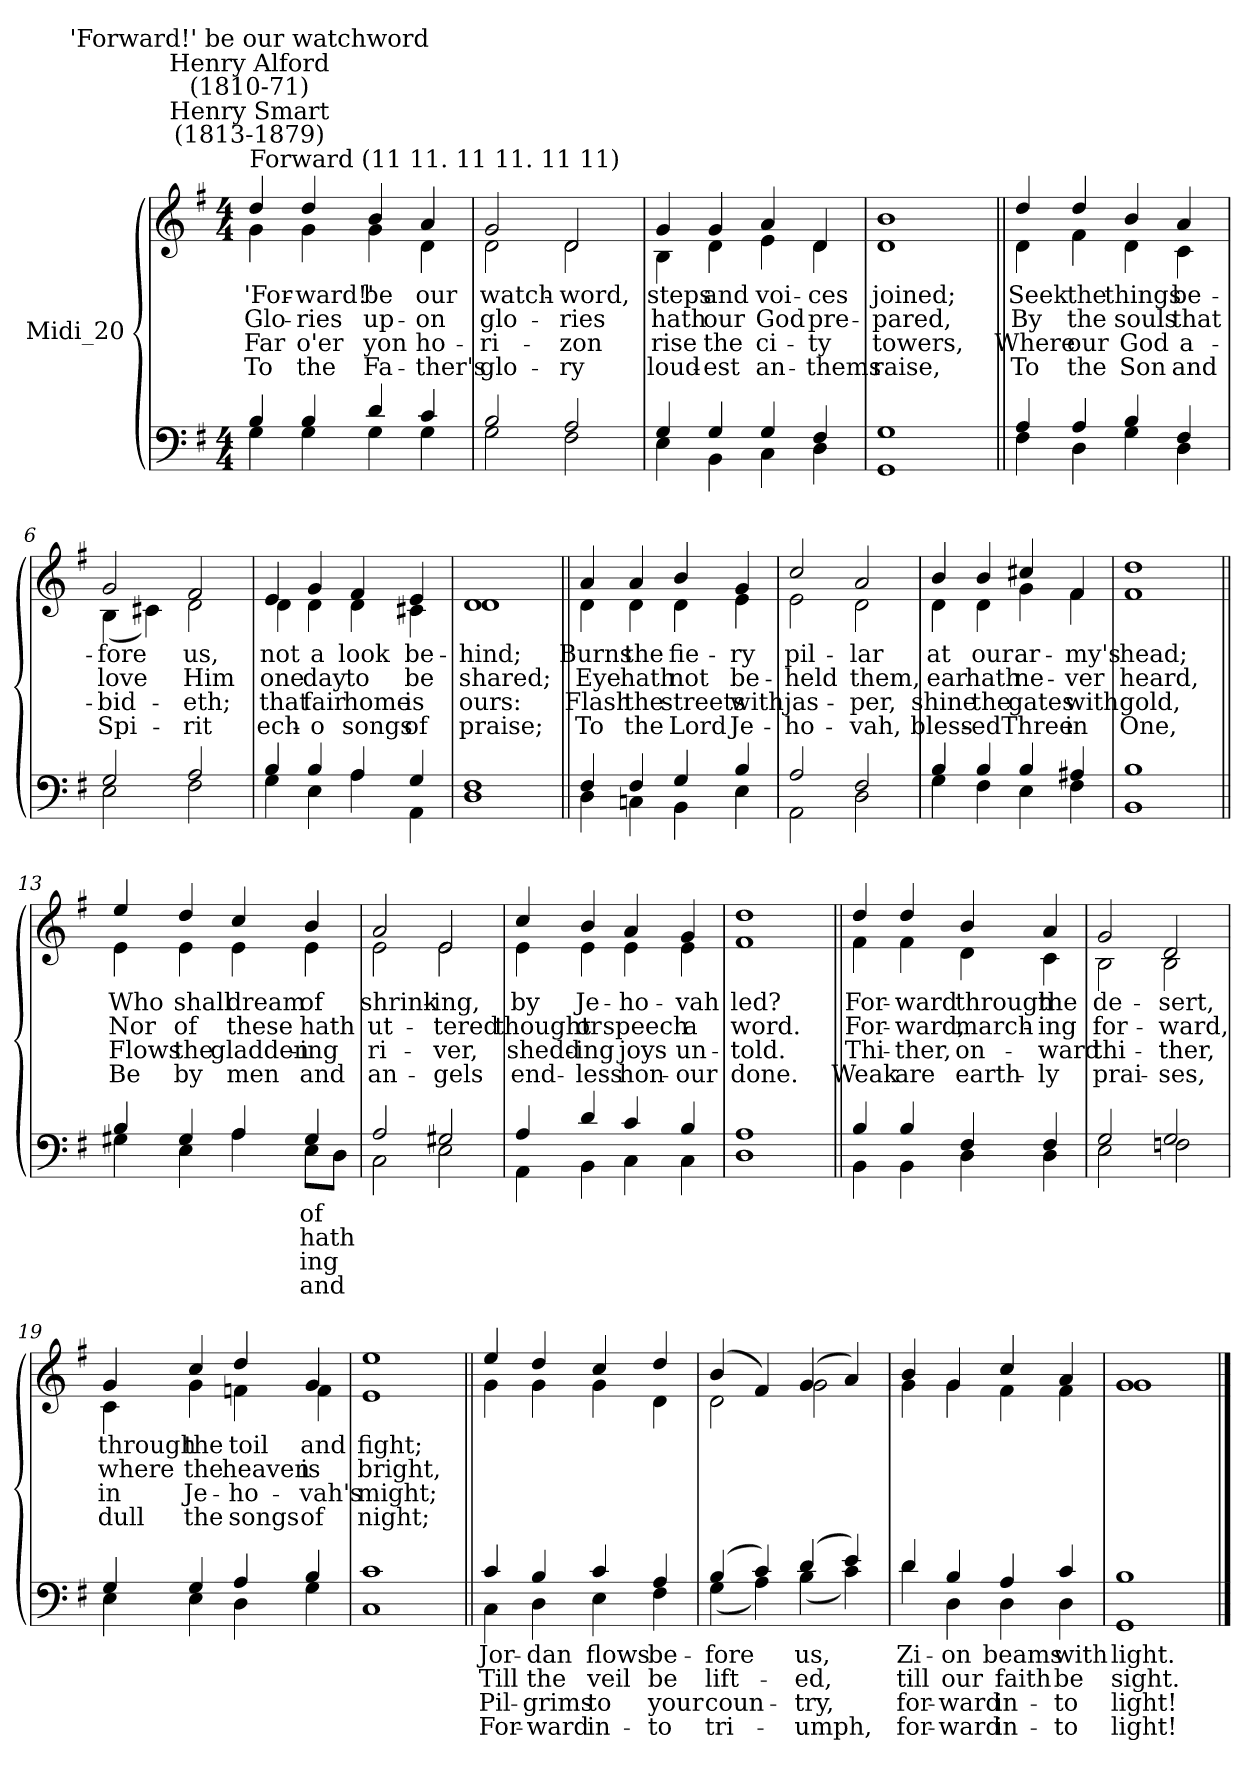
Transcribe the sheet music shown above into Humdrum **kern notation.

**kern	**text	**text	**text	**text	**kern	**text	**text	**text	**text
*part2	*part2	*part2	*part2	*part2	*part1	*part1	*part1	*part1	*part1
*staff2	*staff2	*staff2	*staff2	*staff2	*staff1	*staff1	*staff1	*staff1	*staff1
*I"Midi_20	*	*	*	*	*I"Midi_20	*	*	*	*
*clefF4	*	*	*	*	*clefG2	*	*	*	*
*k[f#]	*	*	*	*	*k[f#]	*	*	*	*
*G:	*	*	*	*	*G:	*	*	*	*
*M4/4	*	*	*	*	*M4/4	*	*	*	*
=1	=1	=1	=1	=1	=1	=1	=1	=1	=1
*^	*	*	*	*	*^	*	*	*	*
!	!	!	!	!	!	!LO:TX:a:t=Forward (11 11. 11 11. 11 11)	!	!	!	!	!
!	!	!	!	!	!	!LO:TX:a:cj:t=Henry Smart\n(1813-1879)	!	!	!	!	!
!	!	!	!	!	!	!LO:TX:a:cj:t=Henry Alford\n(1810-71)	!	!	!	!	!
!	!	!	!	!	!	!LO:TX:a:cj:t='Forward!' be our watchword	!	!	!	!	!
!	!	!	!	!	!	!	!	!LO:LY:b	!LO:LY:b	!LO:LY:b	!LO:LY:b
4B/	4G\	.	.	.	.	4dd/	4g\	'For-	-Glo-	-Far	To
!	!	!	!	!	!	!	!	!LO:LY:b	!LO:LY:b	!LO:LY:b	!LO:LY:b
4B/	4G\	.	.	.	.	4dd/	4g\	ward!'	ries	o'er	the
!	!	!	!	!	!	!	!	!LO:LY:b	!LO:LY:b	!LO:LY:b	!LO:LY:b
4d/	4G\	.	.	.	.	4b/	4g\	be	up-	-yon	Fa-
!	!	!	!	!	!	!	!	!LO:LY:b	!LO:LY:b	!LO:LY:b	!LO:LY:b
4c/	4G\	.	.	.	.	4a/	4d\	-our	on	ho-	-ther's
=2	=2	=2	=2	=2	=2	=2	=2	=2	=2	=2	=2
!	!	!	!	!	!	!	!	!LO:LY:b	!LO:LY:b	!LO:LY:b	!LO:LY:b
2B/	2G\	.	.	.	.	2g/	2d\	watch-	-glo-	-ri-	-glo-
!	!	!	!	!	!	!	!	!LO:LY:b	!LO:LY:b	!LO:LY:b	!LO:LY:b
2A/	2F#\	.	.	.	.	2d/	2d\	-word,	ries	zon	ry
=3	=3	=3	=3	=3	=3	=3	=3	=3	=3	=3	=3
!	!	!	!	!	!	!	!	!LO:LY:b	!LO:LY:b	!LO:LY:b	!LO:LY:b
4G/	4E\	.	.	.	.	4g/	4B\	steps	hath	rise	loud-
!	!	!	!	!	!	!	!	!LO:LY:b	!LO:LY:b	!LO:LY:b	!LO:LY:b
4G/	4BB\	.	.	.	.	4g/	4d\	-and	our	the	est
!	!	!	!	!	!	!	!	!LO:LY:b	!LO:LY:b	!LO:LY:b	!LO:LY:b
4G/	4C\	.	.	.	.	4a/	4e\	voi-	-God	ci-	-an-
!	!	!	!	!	!	!	!	!LO:LY:b	!LO:LY:b	!LO:LY:b	!LO:LY:b
4F#/	4D\	.	.	.	.	4d/	4d\	-ces	pre-	-ty	thems
=4	=4	=4	=4	=4	=4	=4	=4	=4	=4	=4	=4
!	!	!	!	!	!	!	!	!LO:LY:b	!LO:LY:b	!LO:LY:b	!LO:LY:b
1G/	1GG\	.	.	.	.	1b/	1d\	joined;	pared,	towers,	raise,
=5||	=5||	=5||	=5||	=5||	=5||	=5||	=5||	=5||	=5||	=5||	=5||
!	!	!	!	!	!	!	!	!LO:LY:b	!LO:LY:b	!LO:LY:b	!LO:LY:b
4A/	4F#\	.	.	.	.	4dd/	4d\	Seek	By	Where	To
!	!	!	!	!	!	!	!	!LO:LY:b	!LO:LY:b	!LO:LY:b	!LO:LY:b
4A/	4D\	.	.	.	.	4dd/	4f#\	the	the	our	the
!	!	!	!	!	!	!	!	!LO:LY:b	!LO:LY:b	!LO:LY:b	!LO:LY:b
4B/	4G\	.	.	.	.	4b/	4d\	things	souls	God	Son
!	!	!	!	!	!	!	!	!LO:LY:b	!LO:LY:b	!LO:LY:b	!LO:LY:b
4F#/	4D\	.	.	.	.	4a/	4c\	be-	-that	a-	-and
=6	=6	=6	=6	=6	=6	=6	=6	=6	=6	=6	=6
!	!	!	!	!	!	!	!	!LO:LY:b	!LO:LY:b	!LO:LY:b	!LO:LY:b
2G/	2E\	.	.	.	.	2g/	(<4B\	fore	love	bid-	Spi-
.	.	.	.	.	.	.	4c#X\)	.	.	.	.
!	!	!	!	!	!	!	!	!LO:LY:b	!LO:LY:b	!LO:LY:b	!LO:LY:b
2A/	2F#\	.	.	.	.	2f#/	2d\	us,	Him	eth;	rit
!!LO:LB:g=z	!!
=7	=7	=7	=7	=7	=7	=7	=7	=7	=7	=7	=7
!	!	!	!	!	!	!	!	!LO:LY:b	!LO:LY:b	!LO:LY:b	!LO:LY:b
4B/	4G\	.	.	.	.	4e/	4d\	not	one	that	ech-
!	!	!	!	!	!	!	!	!LO:LY:b	!LO:LY:b	!LO:LY:b	!LO:LY:b
4B/	4E\	.	.	.	.	4g/	4d\	-a	day	fair	o
!	!	!	!	!	!	!	!	!LO:LY:b	!LO:LY:b	!LO:LY:b	!LO:LY:b
4A/	4A\	.	.	.	.	4f#/	4d\	look	to	home	songs
!	!	!	!	!	!	!	!	!LO:LY:b	!LO:LY:b	!LO:LY:b	!LO:LY:b
4G/	4AA\	.	.	.	.	4e/	4c#X\	be-	-be	is	of
=8	=8	=8	=8	=8	=8	=8	=8	=8	=8	=8	=8
!	!	!	!	!	!	!	!	!LO:LY:b	!LO:LY:b	!LO:LY:b	!LO:LY:b
1F#/	1D\	.	.	.	.	1d/	1d\	hind;	shared;	ours:	praise;
=9||	=9||	=9||	=9||	=9||	=9||	=9||	=9||	=9||	=9||	=9||	=9||
!	!	!	!	!	!	!	!	!LO:LY:b	!LO:LY:b	!LO:LY:b	!LO:LY:b
4F#/	4D\	.	.	.	.	4a/	4d\	Burns	Eye	Flash	To
!	!	!	!	!	!	!	!	!LO:LY:b	!LO:LY:b	!LO:LY:b	!LO:LY:b
4F#/	4Cn\	.	.	.	.	4a/	4d\	the	hath	the	the
!	!	!	!	!	!	!	!	!LO:LY:b	!LO:LY:b	!LO:LY:b	!LO:LY:b
4G/	4BB\	.	.	.	.	4b/	4d\	fie-	-not	streets	Lord
!	!	!	!	!	!	!	!	!LO:LY:b	!LO:LY:b	!LO:LY:b	!LO:LY:b
4B/	4E\	.	.	.	.	4g/	4e\	ry	be-	-with	Je-
=10	=10	=10	=10	=10	=10	=10	=10	=10	=10	=10	=10
!	!	!	!	!	!	!	!	!LO:LY:b	!LO:LY:b	!LO:LY:b	!LO:LY:b
2A/	2AA\	.	.	.	.	2cc/	2e\	-pil-	-held	jas-	-ho-
!	!	!	!	!	!	!	!	!LO:LY:b	!LO:LY:b	!LO:LY:b	!LO:LY:b
2F#/	2D\	.	.	.	.	2a/	2d\	-lar	them,	per,	vah,
=11	=11	=11	=11	=11	=11	=11	=11	=11	=11	=11	=11
!	!	!	!	!	!	!	!	!LO:LY:b	!LO:LY:b	!LO:LY:b	!LO:LY:b
4B/	4G\	.	.	.	.	4b/	4d\	at	ear	shine	bless-
!	!	!	!	!	!	!	!	!LO:LY:b	!LO:LY:b	!LO:LY:b	!LO:LY:b
4B/	4F#\	.	.	.	.	4b/	4d\	-our	hath	the	ed
!	!	!	!	!	!	!	!	!LO:LY:b	!LO:LY:b	!LO:LY:b	!LO:LY:b
4B/	4E\	.	.	.	.	4cc#X/	4g\	ar-	-ne-	-gates	Three
!	!	!	!	!	!	!	!	!LO:LY:b	!LO:LY:b	!LO:LY:b	!LO:LY:b
4A#X/	4F#\	.	.	.	.	4f#/	4f#\	my's	ver	with	in
=12	=12	=12	=12	=12	=12	=12	=12	=12	=12	=12	=12
!	!	!	!	!	!	!	!	!LO:LY:b	!LO:LY:b	!LO:LY:b	!LO:LY:b
1B/	1BB\	.	.	.	.	1dd/	1f#\	head;	heard,	gold,	One,
!!LO:LB:g=z	!!
=13||	=13||	=13||	=13||	=13||	=13||	=13||	=13||	=13||	=13||	=13||	=13||
!	!	!	!	!	!	!	!	!LO:LY:b	!LO:LY:b	!LO:LY:b	!LO:LY:b
4B/	4G#X\	.	.	.	.	4ee/	4e\	Who	Nor	Flows	Be
!	!	!	!	!	!	!	!	!LO:LY:b	!LO:LY:b	!LO:LY:b	!LO:LY:b
4G#/	4E\	.	.	.	.	4dd/	4e\	shall	of	the	by
!	!	!	!	!	!	!	!	!LO:LY:b	!LO:LY:b	!LO:LY:b	!LO:LY:b
4A/	4A\	.	.	.	.	4cc/	4e\	dream	these	gladden-	-men
!	!	!LO:LY:a	!LO:LY:a	!LO:LY:a	!LO:LY:a	!	!	!LO:LY:b	!LO:LY:b	!LO:LY:b	!LO:LY:b
4G#/	8E\L	of	hath	ing	and	4b/	4e\	of	hath	ing	and
.	8D\J	.	.	.	.	.	.	.	.	.	.
=14	=14	=14	=14	=14	=14	=14	=14	=14	=14	=14	=14
!	!	!	!	!	!	!	!	!LO:LY:b	!LO:LY:b	!LO:LY:b	!LO:LY:b
2A/	2C\	.	.	.	.	2a/	2e\	shrink-	-ut-	-ri-	-an-
!	!	!	!	!	!	!	!	!LO:LY:b	!LO:LY:b	!LO:LY:b	!LO:LY:b
2G#X/	2E\	.	.	.	.	2e/	2e\	-ing,	tered	ver,	gels
=15	=15	=15	=15	=15	=15	=15	=15	=15	=15	=15	=15
!	!	!	!	!	!	!	!	!LO:LY:b	!LO:LY:b	!LO:LY:b	!LO:LY:b
4A/	4AA\	.	.	.	.	4cc/	4e\	by	thought	shedd-	-end-
!	!	!	!	!	!	!	!	!LO:LY:b	!LO:LY:b	!LO:LY:b	!LO:LY:b
4d/	4BB\	.	.	.	.	4b/	4e\	-Je-	-or	ing	less
!	!	!	!	!	!	!	!	!LO:LY:b	!LO:LY:b	!LO:LY:b	!LO:LY:b
4c/	4C\	.	.	.	.	4a/	4e\	ho-	-speech	joys	hon-
!	!	!	!	!	!	!	!	!LO:LY:b	!LO:LY:b	!LO:LY:b	!LO:LY:b
4B/	4C\	.	.	.	.	4g/	4e\	-vah	a	un-	-our
=16	=16	=16	=16	=16	=16	=16	=16	=16	=16	=16	=16
!	!	!	!	!	!	!	!	!LO:LY:b	!LO:LY:b	!LO:LY:b	!LO:LY:b
1A/	1D\	.	.	.	.	1dd/	1f#\	led?	word.	told.	done.
=17||	=17||	=17||	=17||	=17||	=17||	=17||	=17||	=17||	=17||	=17||	=17||
!	!	!	!	!	!	!	!	!LO:LY:b	!LO:LY:b	!LO:LY:b	!LO:LY:b
4B/	4BB\	.	.	.	.	4dd/	4f#\	For-	-For-	-Thi-	-Weak
!	!	!	!	!	!	!	!	!LO:LY:b	!LO:LY:b	!LO:LY:b	!LO:LY:b
4B/	4BB\	.	.	.	.	4dd/	4f#\	ward	ward,	ther,	are
!	!	!	!	!	!	!	!	!LO:LY:b	!LO:LY:b	!LO:LY:b	!LO:LY:b
4F#/	4D\	.	.	.	.	4b/	4d\	through	march-	-on-	-earth-
!	!	!	!	!	!	!	!	!LO:LY:b	!LO:LY:b	!LO:LY:b	!LO:LY:b
4F#/	4D\	.	.	.	.	4a/	4c\	-the	ing	ward	ly
=18	=18	=18	=18	=18	=18	=18	=18	=18	=18	=18	=18
!	!	!	!	!	!	!	!	!LO:LY:b	!LO:LY:b	!LO:LY:b	!LO:LY:b
2G/	2E\	.	.	.	.	2g/	2B\	de-	-for-	-thi-	-prai-
!	!	!	!	!	!	!	!	!LO:LY:b	!LO:LY:b	!LO:LY:b	!LO:LY:b
2G/	2Fn\	.	.	.	.	2d/	2B\	-sert,	ward,	ther,	ses,
!!LO:LB:g=z	!!
=19	=19	=19	=19	=19	=19	=19	=19	=19	=19	=19	=19
!	!	!	!	!	!	!	!	!LO:LY:b	!LO:LY:b	!LO:LY:b	!LO:LY:b
4G/	4E\	.	.	.	.	4g/	4c\	through	where	in	dull
!	!	!	!	!	!	!	!	!LO:LY:b	!LO:LY:b	!LO:LY:b	!LO:LY:b
4G/	4E\	.	.	.	.	4cc/	4g\	the	the	Je-	-the
!	!	!	!	!	!	!	!	!LO:LY:b	!LO:LY:b	!LO:LY:b	!LO:LY:b
4A/	4D\	.	.	.	.	4dd/	4fn\	toil	heaven	ho-	-songs
!	!	!	!	!	!	!	!	!LO:LY:b	!LO:LY:b	!LO:LY:b	!LO:LY:b
4B/	4G\	.	.	.	.	4g/	4f\	and	is	vah's	of
=20	=20	=20	=20	=20	=20	=20	=20	=20	=20	=20	=20
!	!	!	!	!	!	!	!	!LO:LY:b	!LO:LY:b	!LO:LY:b	!LO:LY:b
1c/	1C\	.	.	.	.	1ee/	1e\	fight;	bright,	might;	night;
=21||	=21||	=21||	=21||	=21||	=21||	=21||	=21||	=21||	=21||	=21||	=21||
!	!	!LO:LY:a	!LO:LY:a	!LO:LY:a	!LO:LY:a	!	!	!	!	!	!
4c/	4C\	Jor-	-Till	Pil-	-For-	4ee/	4g\	.	.	.	.
!	!	!LO:LY:a	!LO:LY:a	!LO:LY:a	!LO:LY:a	!	!	!	!	!	!
4B/	4D\	-dan	the	grims	ward	4dd/	4g\	.	.	.	.
!	!	!LO:LY:a	!LO:LY:a	!LO:LY:a	!LO:LY:a	!	!	!	!	!	!
4c/	4E\	flows	veil	to	in-	4cc/	4g\	.	.	.	.
!	!	!LO:LY:a	!LO:LY:a	!LO:LY:a	!LO:LY:a	!	!	!	!	!	!
4A/	4F#\	-be-	-be	your	to	4dd/	4d\	.	.	.	.
=22	=22	=22	=22	=22	=22	=22	=22	=22	=22	=22	=22
!	!	!LO:LY:a	!LO:LY:a	!LO:LY:a	!LO:LY:a	!	!	!	!	!	!
(>4B/	(<4G\	fore	lift-	coun-	tri-	(>4b/	2d\	.	.	.	.
4c/)	4A\)	.	.	.	.	4f#/)	.	.	.	.	.
!	!	!LO:LY:a	!LO:LY:a	!LO:LY:a	!LO:LY:a	!	!	!	!	!	!
(>4d/	(<4B\	us,	ed,	try,	umph,	(>4g/	2g\	.	.	.	.
4e/)	4c\)	.	.	.	.	4a/)	.	.	.	.	.
=23	=23	=23	=23	=23	=23	=23	=23	=23	=23	=23	=23
!	!	!LO:LY:a	!LO:LY:a	!LO:LY:a	!LO:LY:a	!	!	!	!	!	!
4d/	4d\	Zi-	-till	for-	-for-	4b/	4g\	.	.	.	.
!	!	!LO:LY:a	!LO:LY:a	!LO:LY:a	!LO:LY:a	!	!	!	!	!	!
4B/	4D\	-on	our	ward	ward	4g/	4g\	.	.	.	.
!	!	!LO:LY:a	!LO:LY:a	!LO:LY:a	!LO:LY:a	!	!	!	!	!	!
4A/	4D\	beams	faith	in-	-in-	4cc/	4f#\	.	.	.	.
!	!	!LO:LY:a	!LO:LY:a	!LO:LY:a	!LO:LY:a	!	!	!	!	!	!
4c/	4D\	-with	be	to	to	4a/	4f#\	.	.	.	.
=24	=24	=24	=24	=24	=24	=24	=24	=24	=24	=24	=24
!	!	!LO:LY:a	!LO:LY:a	!LO:LY:a	!LO:LY:a	!	!	!	!	!	!
1B/	1GG\	light.	sight.	light!	light!	1g/	1g\	.	.	.	.
*v	*v	*	*	*	*	*	*	*	*	*	*
*	*	*	*	*	*v	*v	*	*	*	*
==	==	==	==	==	==	==	==	==	==
*-	*-	*-	*-	*-	*-	*-	*-	*-	*-
